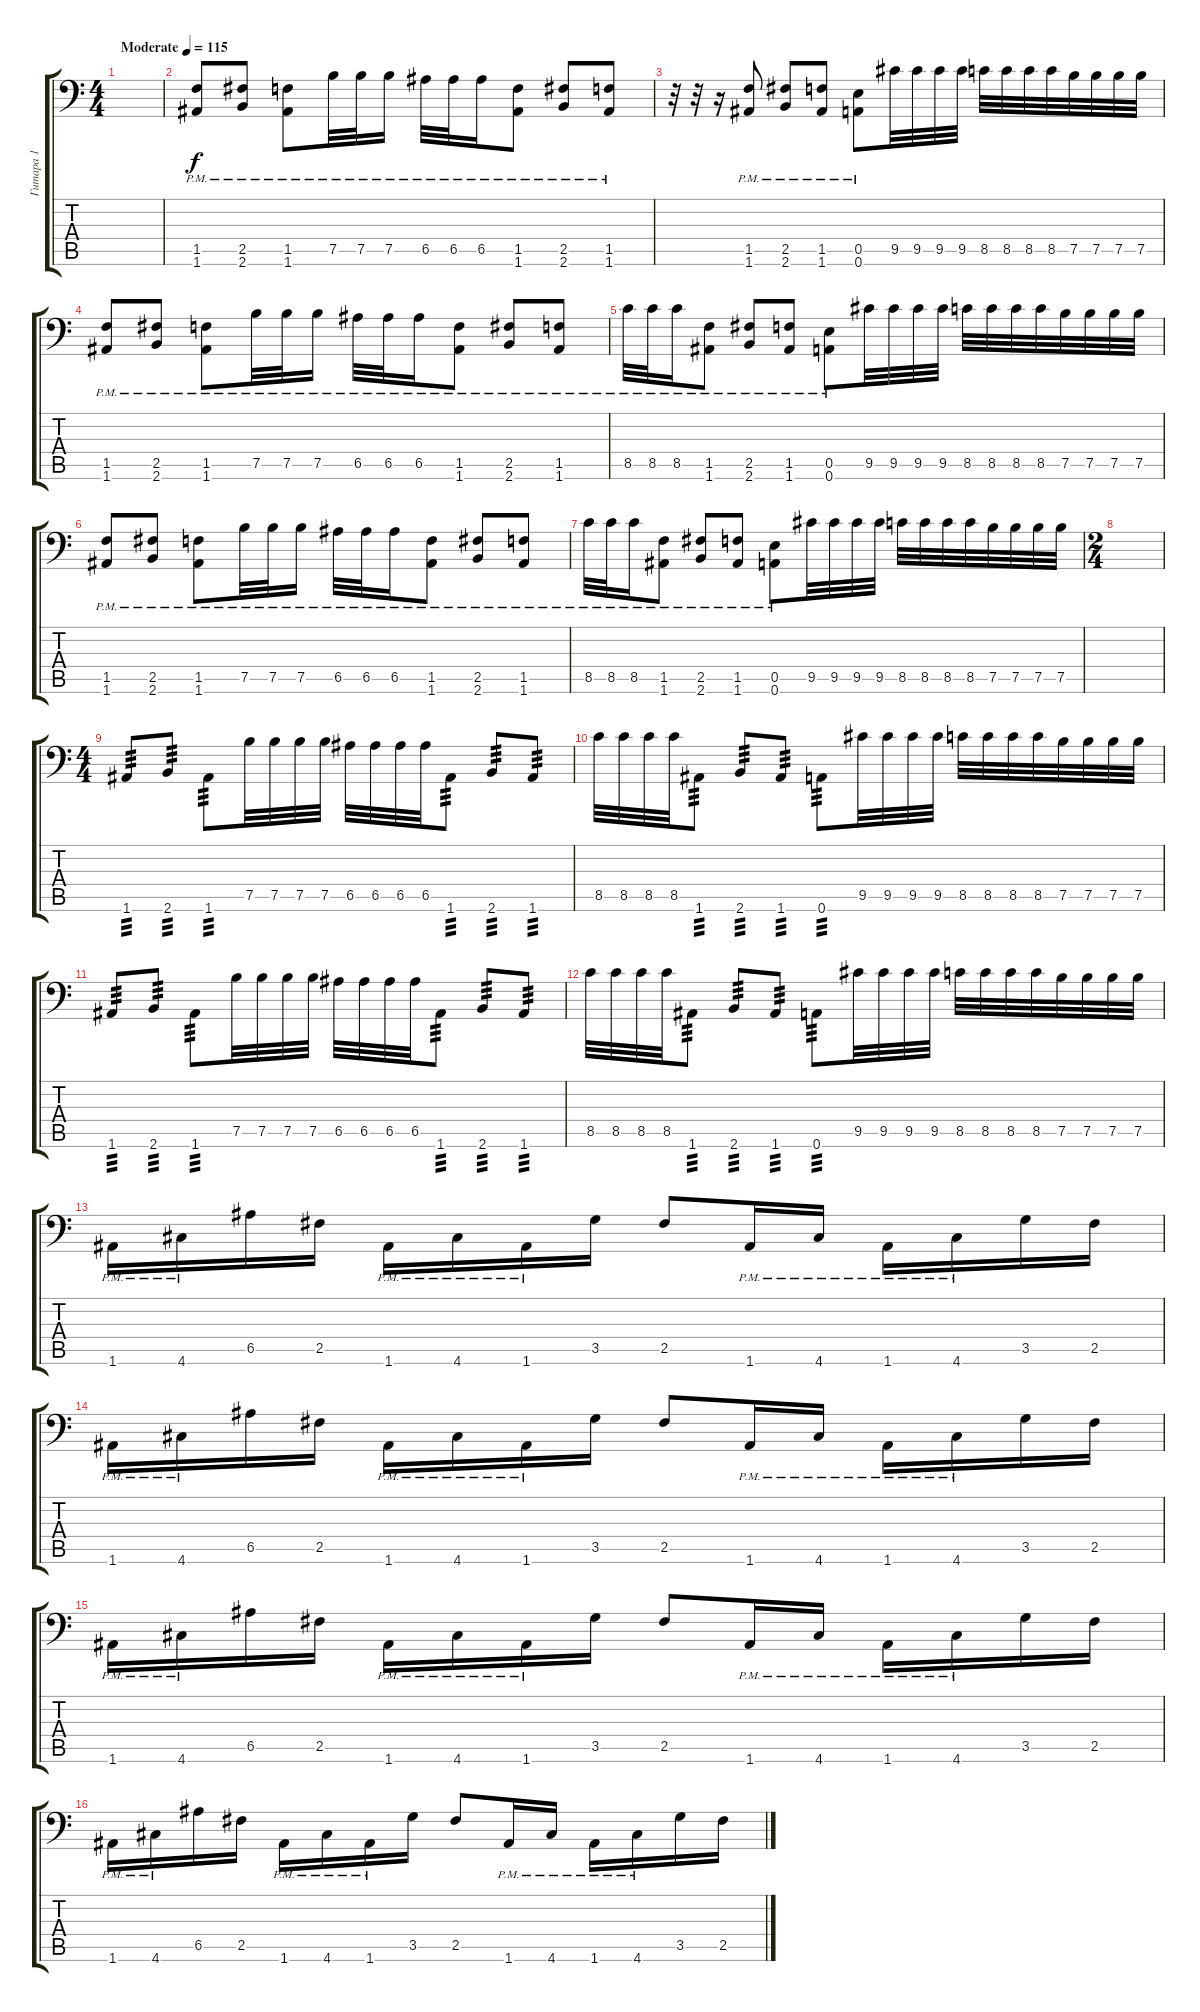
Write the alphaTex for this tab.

\track ("Гитара 1" "Гитара 1") {instrument distortionguitar}
\staff {score tabs}
\tuning (B3 Gb3 D3 A2 E2 A1) {hide}
\ts (4 4)
\tempo (115 "Moderate")
\clef f4
\ks c
|
(1.5{pm} 1.6{pm}).8 (2.5{pm} 2.6{pm}).8 (1.5{pm} 1.6{pm}).8 7.5{pm}.32 7.5{pm}.32 7.5{pm}.16 6.5{pm}.32 6.5{pm}.32 6.5{pm}.16 (1.5{pm} 1.6{pm}).8 (2.5{pm} 2.6{pm}).8 (1.5{pm} 1.6{pm}).8 |
r.32 r.32 r.16 (1.5{pm} 1.6{pm}).8 (2.5{pm} 2.6{pm}).8 (1.5{pm} 1.6{pm}).8 (0.5{pm} 0.6{pm}).8 9.5.32 9.5.32 9.5.32 9.5.32 8.5.32 8.5.32 8.5.32 8.5.32 7.5.32 7.5.32 7.5.32 7.5.32 |
(1.5{pm} 1.6{pm}).8 (2.5{pm} 2.6{pm}).8 (1.5{pm} 1.6{pm}).8 7.5{pm}.32 7.5{pm}.32 7.5{pm}.16 6.5{pm}.32 6.5{pm}.32 6.5{pm}.16 (1.5{pm} 1.6{pm}).8 (2.5{pm} 2.6{pm}).8 (1.5{pm} 1.6{pm}).8 |
8.5{pm}.32 8.5{pm}.32 8.5{pm}.16 (1.5{pm} 1.6{pm}).8 (2.5{pm} 2.6{pm}).8 (1.5{pm} 1.6{pm}).8 (0.5{pm} 0.6{pm}).8 9.5.32 9.5.32 9.5.32 9.5.32 8.5.32 8.5.32 8.5.32 8.5.32 7.5.32 7.5.32 7.5.32 7.5.32 |
(1.5{pm} 1.6{pm}).8 (2.5{pm} 2.6{pm}).8 (1.5{pm} 1.6{pm}).8 7.5{pm}.32 7.5{pm}.32 7.5{pm}.16 6.5{pm}.32 6.5{pm}.32 6.5{pm}.16 (1.5{pm} 1.6{pm}).8 (2.5{pm} 2.6{pm}).8 (1.5{pm} 1.6{pm}).8 |
8.5{pm}.32 8.5{pm}.32 8.5{pm}.16 (1.5{pm} 1.6{pm}).8 (2.5{pm} 2.6{pm}).8 (1.5{pm} 1.6{pm}).8 (0.5{pm} 0.6{pm}).8 9.5.32 9.5.32 9.5.32 9.5.32 8.5.32 8.5.32 8.5.32 8.5.32 7.5.32 7.5.32 7.5.32 7.5.32 |
\ts (2 4)
|
\ts (4 4)
1.6.8{tp 3} 2.6.8{tp 3} 1.6.8{tp 3} 7.5.32 7.5.32 7.5.32 7.5.32 6.5.32 6.5.32 6.5.32 6.5.32 1.6.8{tp 3} 2.6.8{tp 3} 1.6.8{tp 3} |
8.5.32 8.5.32 8.5.32 8.5.32 1.6.8{tp 3} 2.6.8{tp 3} 1.6.8{tp 3} 0.6.8{tp 3} 9.5.32 9.5.32 9.5.32 9.5.32 8.5.32 8.5.32 8.5.32 8.5.32 7.5.32 7.5.32 7.5.32 7.5.32 |
1.6.8{tp 3} 2.6.8{tp 3} 1.6.8{tp 3} 7.5.32 7.5.32 7.5.32 7.5.32 6.5.32 6.5.32 6.5.32 6.5.32 1.6.8{tp 3} 2.6.8{tp 3} 1.6.8{tp 3} |
8.5.32 8.5.32 8.5.32 8.5.32 1.6.8{tp 3} 2.6.8{tp 3} 1.6.8{tp 3} 0.6.8{tp 3} 9.5.32 9.5.32 9.5.32 9.5.32 8.5.32 8.5.32 8.5.32 8.5.32 7.5.32 7.5.32 7.5.32 7.5.32 |
1.6{pm}.16 4.6{pm}.16 6.5.16 2.5.16 1.6{pm}.16 4.6{pm}.16 1.6{pm}.16 3.5.16 2.5.8 1.6{pm}.16 4.6{pm}.16 1.6{pm}.16 4.6{pm}.16 3.5.16 2.5.16 |
1.6{pm}.16 4.6{pm}.16 6.5.16 2.5.16 1.6{pm}.16 4.6{pm}.16 1.6{pm}.16 3.5.16 2.5.8 1.6{pm}.16 4.6{pm}.16 1.6{pm}.16 4.6{pm}.16 3.5.16 2.5.16 |
1.6{pm}.16 4.6{pm}.16 6.5.16 2.5.16 1.6{pm}.16 4.6{pm}.16 1.6{pm}.16 3.5.16 2.5.8 1.6{pm}.16 4.6{pm}.16 1.6{pm}.16 4.6{pm}.16 3.5.16 2.5.16 |
1.6{pm}.16 4.6{pm}.16 6.5.16 2.5.16 1.6{pm}.16 4.6{pm}.16 1.6{pm}.16 3.5.16 2.5.8 1.6{pm}.16 4.6{pm}.16 1.6{pm}.16 4.6{pm}.16 3.5.16 2.5.16
